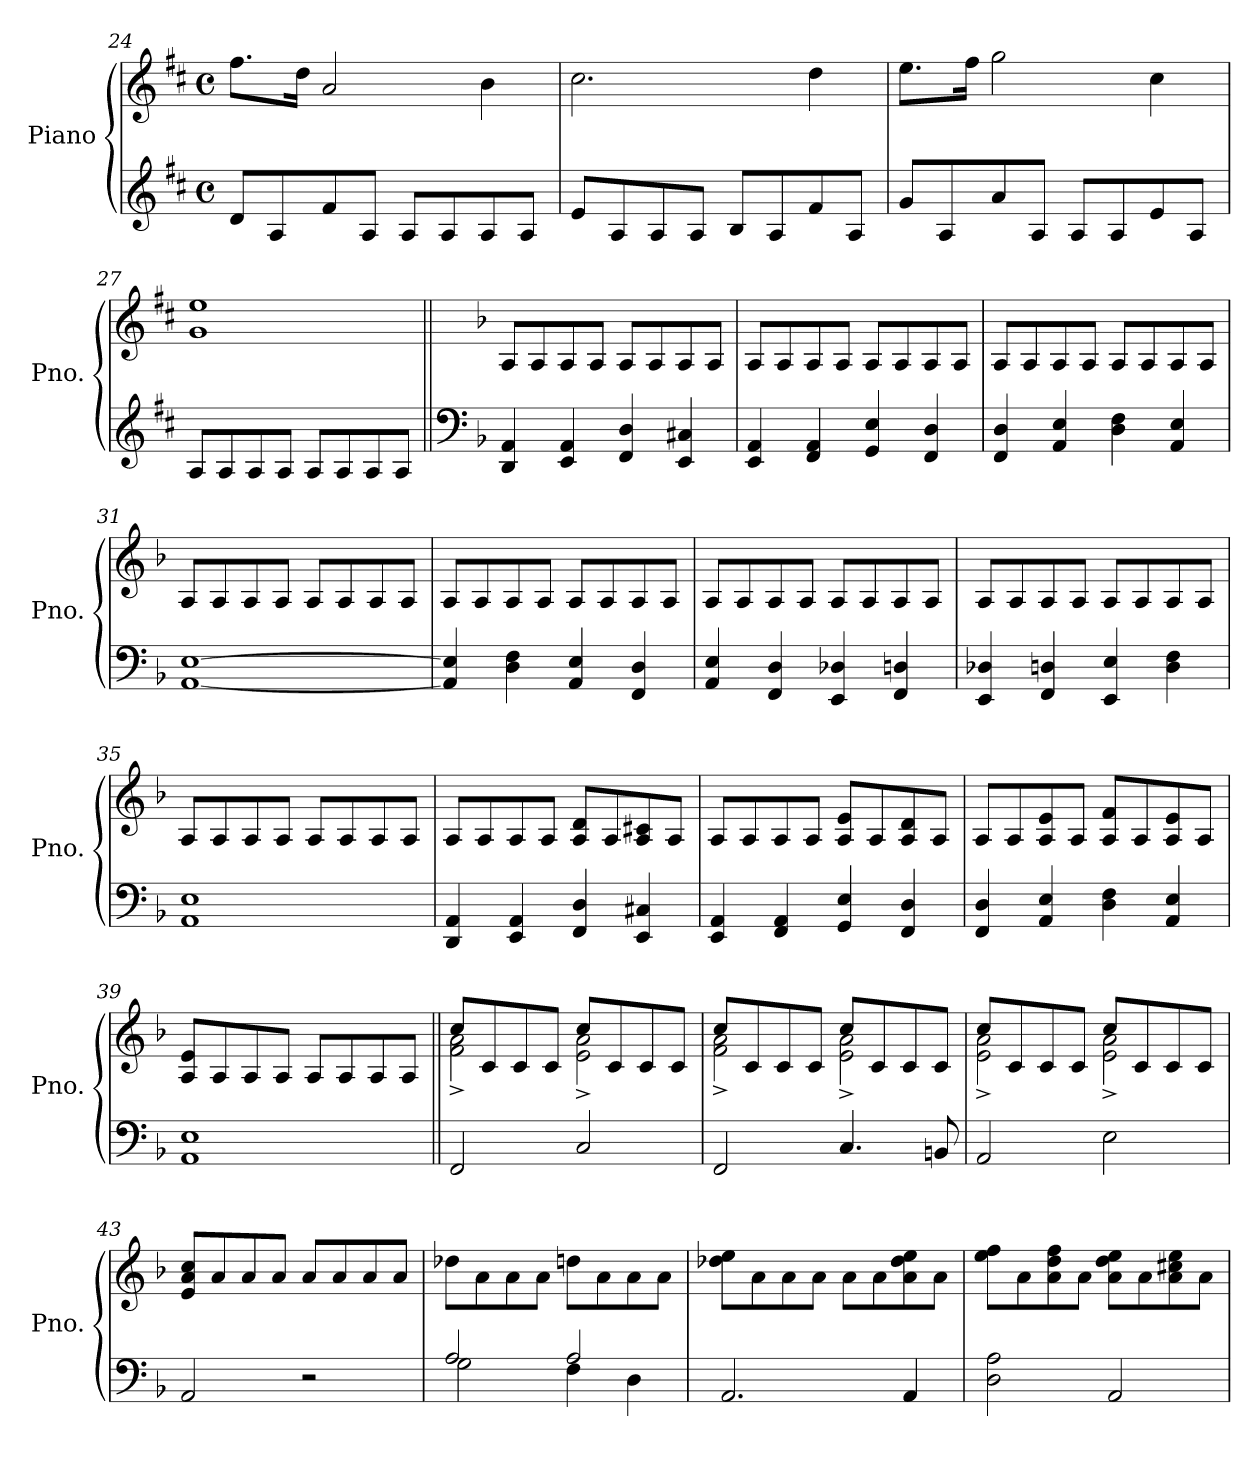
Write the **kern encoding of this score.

**kern	**kern
*part1	*part1
*staff2	*staff1
*I"Piano	*
*I'Pno.	*
*clefG2	*clefG2
*k[f#c#]	*k[f#c#]
*M4/4	*M4/4
*met(c)	*met(c)
=24	=24
8d/L	8.ff#\L
8A/	.
.	16dd\Jk
8f#/	2a/
8A/J	.
8A/L	.
8A/	.
8A/	4b\
8A/J	.
!!LO:LB:g=z
=25	=25
8e/L	2.cc#\
8A/	.
8A/	.
8A/J	.
8B/L	.
8A/	.
8f#/	4dd\
8A/J	.
=26	=26
8g/L	8.ee\L
8A/	.
.	16ff#\Jk
8a/	2gg\
8A/J	.
8A/L	.
8A/	.
8e/	4cc#\
8A/J	.
=27	=27
8A/L	1g 1ee
8A/	.
8A/	.
8A/J	.
8A/L	.
8A/	.
8A/	.
8A/J	.
!!LO:LB:g=z
=28||	=28||
*clefF4	*
*k[b-]	*k[b-]
4DD/ 4AA/	8A/L
.	8A/
4EE/ 4AA/	8A/
.	8A/J
4FF/ 4D/	8A/L
.	8A/
4EE/ 4C#X/	8A/
.	8A/J
=29	=29
4EE/ 4AA/	8A/L
.	8A/
4FF/ 4AA/	8A/
.	8A/J
4GG/ 4E/	8A/L
.	8A/
4FF/ 4D/	8A/
.	8A/J
=30	=30
4FF/ 4D/	8A/L
.	8A/
4AA/ 4E/	8A/
.	8A/J
4D\ 4F\	8A/L
.	8A/
4AA/ 4E/	8A/
.	8A/J
!!LO:LB:g=z
=31	=31
[1AA [1E	8A/L
.	8A/
.	8A/
.	8A/J
.	8A/L
.	8A/
.	8A/
.	8A/J
=32	=32
4AA/] 4E/]	8A/L
.	8A/
4D\ 4F\	8A/
.	8A/J
4AA/ 4E/	8A/L
.	8A/
4FF/ 4D/	8A/
.	8A/J
=33	=33
4AA/ 4E/	8A/L
.	8A/
4FF/ 4D/	8A/
.	8A/J
4EE/ 4D-X/	8A/L
.	8A/
4FF/ 4Dn/	8A/
.	8A/J
!!LO:LB:g=z
=34	=34
4EE/ 4D-X/	8A/L
.	8A/
4FF/ 4Dn/	8A/
.	8A/J
4EE/ 4E/	8A/L
.	8A/
4D\ 4F\	8A/
.	8A/J
=35	=35
1AA 1E	8A/L
.	8A/
.	8A/
.	8A/J
.	8A/L
.	8A/
.	8A/
.	8A/J
=36	=36
4DD/ 4AA/	8A/L
.	8A/
4EE/ 4AA/	8A/
.	8A/J
4FF/ 4D/	8A/ 8d/L
.	8A/
4EE/ 4C#X/	8A/ 8c#X/
.	8A/J
!!LO:LB:g=z
=37	=37
4EE/ 4AA/	8A/L
.	8A/
4FF/ 4AA/	8A/
.	8A/J
4GG/ 4E/	8A/ 8e/L
.	8A/
4FF/ 4D/	8A/ 8d/
.	8A/J
=38	=38
4FF/ 4D/	8A/L
.	8A/
4AA/ 4E/	8A/ 8e/
.	8A/J
4D\ 4F\	8A/ 8f/L
.	8A/
4AA/ 4E/	8A/ 8e/
.	8A/J
=39	=39
1AA 1E	8A/ 8e/L
.	8A/
.	8A/
.	8A/J
.	8A/L
.	8A/
.	8A/
.	8A/J
=40||	=40||
*	*^
2FF/	8cc/L	2f\^ 2a\^
.	8c/	.
.	8c/	.
.	8c/J	.
2C/	8cc/L	2e\^ 2a\^
.	8c/	.
.	8c/	.
.	8c/J	.
!!LO:PB:g=z	!!
=41	=41	=41
2FF/	8cc/L	2f\^ 2a\^
.	8c/	.
.	8c/	.
.	8c/J	.
4.C/	8cc/L	2e\^ 2a\^
.	8c/	.
.	8c/	.
8BBn/	8c/J	.
=42	=42	=42
2AA/	8cc/L	2e\^ 2a\^
.	8c/	.
.	8c/	.
.	8c/J	.
2E\	8cc/L	2e\^ 2a\^
.	8c/	.
.	8c/	.
.	8c/J	.
*	*v	*v
=43	=43
2AA/	8e/ 8a/ 8cc/L
.	8a/
.	8a/
.	8a/J
2r	8a/L
.	8a/
.	8a/
.	8a/J
=44	=44
*^	*
2A/	2G\	8dd-X\L
.	.	8a\
.	.	8a\
.	.	8a\J
2A/	4F\	8ddn\L
.	.	8a\
.	4D\	8a\
.	.	8a\J
*v	*v	*
!!LO:LB:g=z
=45	=45
2.AA/	8dd-X\ 8ee\L
.	8a\
.	8a\
.	8a\J
.	8a\L
.	8a\
4AA/	8a\ 8dd-\ 8ee\
.	8a\J
=46	=46
2D\ 2A\	8ee\ 8ff\L
.	8a\
.	8a\ 8dd\ 8ff\
.	8a\J
2AA/	8a\ 8dd\ 8ee\L
.	8a\
.	8a\ 8cc#X\ 8ee\
.	8a\J
=	=
*-	*-
